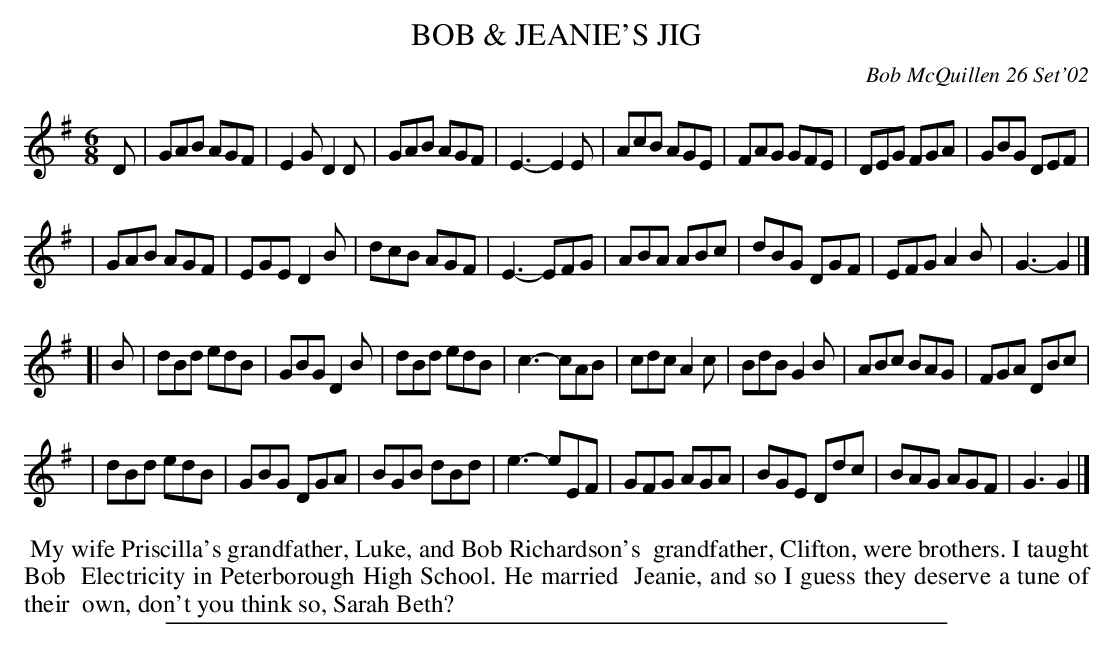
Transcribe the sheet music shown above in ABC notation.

X:1
T: BOB & JEANIE'S JIG
C: Bob McQuillen 26 Set'02
M: 6/8
L: 1/8
K: G
D \
| GAB AGF | E2G D2D | GAB AGF | E3- E2E | AcB AGE | FAG GFE | DEG FGA | GBG DEF |
| GAB AGF | EGE D2B | dcB AGF | E3- EFG | ABA ABc | dBG DGF | EFG A2B | G3- G2 |]
[| B \
| dBd edB | GBG D2B | dBd edB | c3- cAB | cdc A2c | BdB G2B | ABc BAG | FGA DBc |
| dBd edB | GBG DGA | BGB dBd | e3- eEF | GFG AGA | BGE Ddc | BAG AGF | G3 G2 |]
